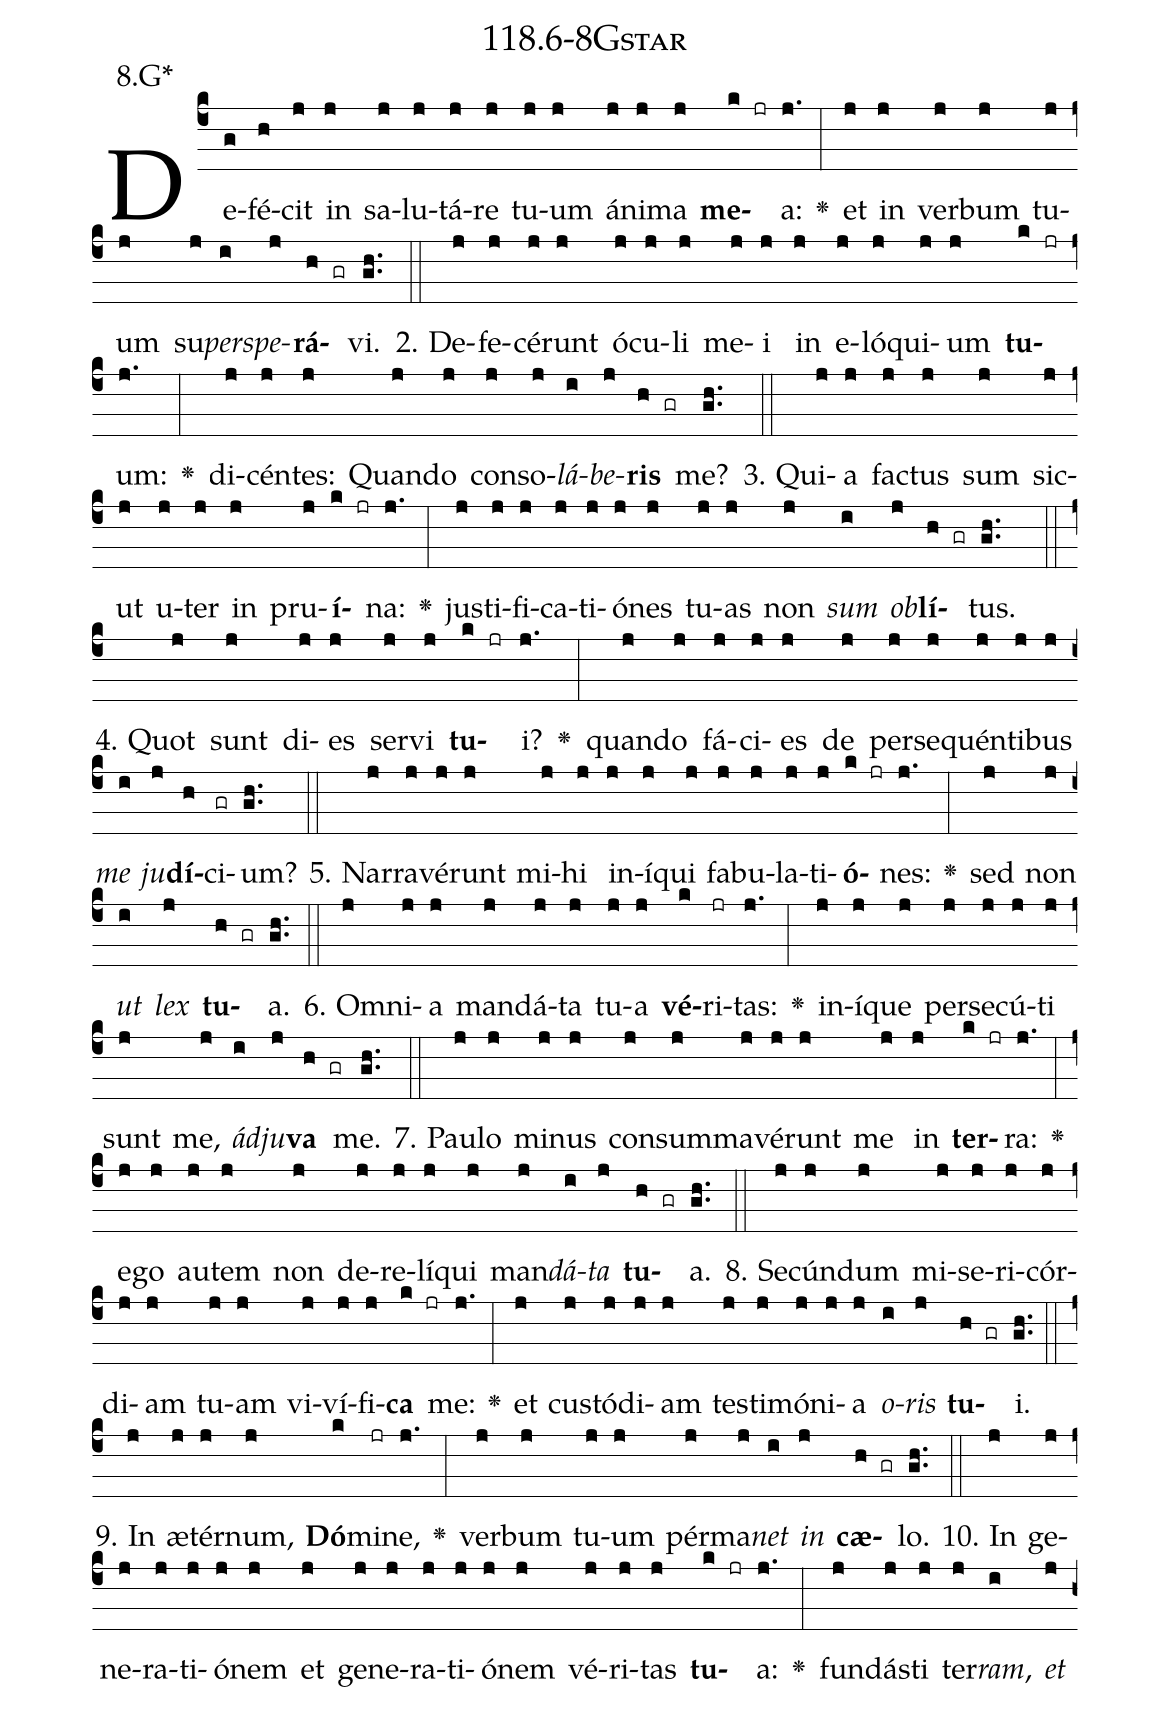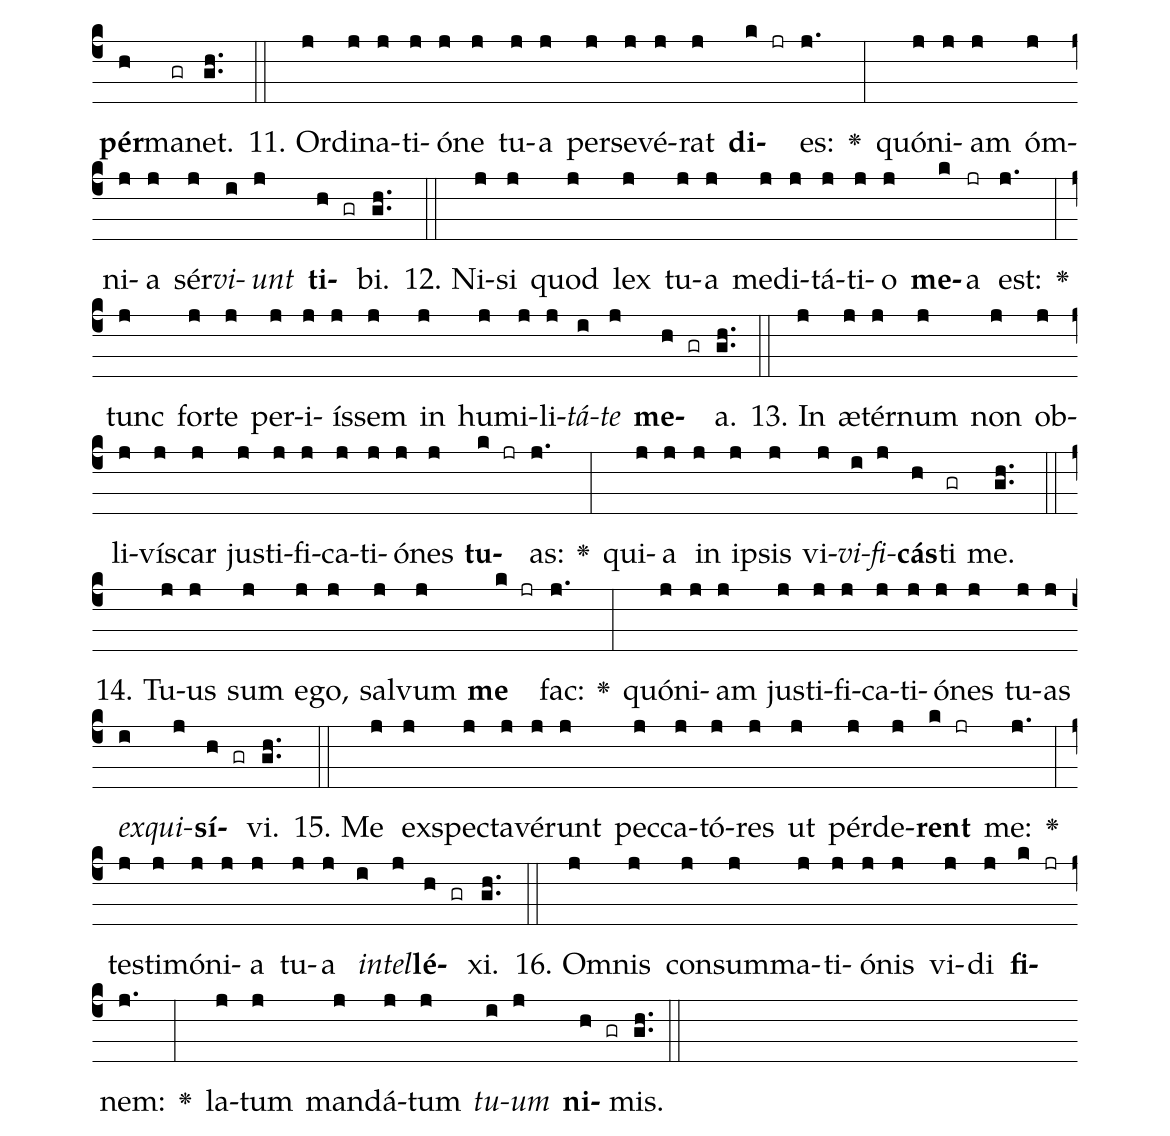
name: 118.6-8Gstar;
annotation: 8.G*;
%%
(c4)De(g)fé(h)cit(j) in(j) sa(j)lu(j)tá(j)re(j) tu(j)um(j) á(j)ni(j)ma(j) <b>me</b>(k jr)a:(j.) <v>\greheightstar</v>(:) et(j) in(j) ver(j)bum(j) tu(j)um(j) su(j)<i>per</i>(i)<i>spe</i>(j)<b>rá</b>(h gr)vi.(gh..) (::)
2. De(j)fe(j)cé(j)runt(j) ó(j)cu(j)li(j) me(j)i(j) in(j) e(j)ló(j)qui(j)um(j) <b>tu</b>(k jr)um:(j.) <v>\greheightstar</v>(:) di(j)cén(j)tes:(j) Quan(j)do(j) con(j)so(j)<i>lá</i>(i)<i>be</i>(j)<b>ris</b>(h gr) me?(gh..) (::)
3. Qui(j)a(j) fac(j)tus(j) sum(j) sic(j)ut(j) u(j)ter(j) in(j) pru(j)<b>í</b>(k jr)na:(j.) <v>\greheightstar</v>(:) jus(j)ti(j)fi(j)ca(j)ti(j)ó(j)nes(j) tu(j)as(j) non(j) <i>sum</i>(i) <i>ob</i>(j)<b>lí</b>(h gr)tus.(gh..) (::)
4. Quot(j) sunt(j) di(j)es(j) ser(j)vi(j) <b>tu</b>(k jr)i?(j.) <v>\greheightstar</v>(:) quan(j)do(j) fá(j)ci(j)es(j) de(j) per(j)se(j)quén(j)ti(j)bus(j) <i>me</i>(i) <i>ju</i>(j)<b>dí</b>(h)ci(gr)um?(gh..) (::)
5. Nar(j)ra(j)vé(j)runt(j) mi(j)hi(j) in(j)í(j)qui(j) fa(j)bu(j)la(j)ti(j)<b>ó</b>(k jr)nes:(j.) <v>\greheightstar</v>(:) sed(j) non(j) <i>ut</i>(i) <i>lex</i>(j) <b>tu</b>(h gr)a.(gh..) (::)
6. Om(j)ni(j)a(j) man(j)dá(j)ta(j) tu(j)a(j) <b>vé</b>(k)ri(jr)tas:(j.) <v>\greheightstar</v>(:) in(j)í(j)que(j) per(j)se(j)cú(j)ti(j) sunt(j) me,(j) <i>ád</i>(i)<i>ju</i>(j)<b>va</b>(h gr) me.(gh..) (::)
7. Pau(j)lo(j) mi(j)nus(j) con(j)sum(j)ma(j)vé(j)runt(j) me(j) in(j) <b>ter</b>(k jr)ra:(j.) <v>\greheightstar</v>(:) e(j)go(j) au(j)tem(j) non(j) de(j)re(j)lí(j)qui(j) man(j)<i>dá</i>(i)<i>ta</i>(j) <b>tu</b>(h gr)a.(gh..) (::)
8. Se(j)cún(j)dum(j) mi(j)se(j)ri(j)cór(j)di(j)am(j) tu(j)am(j) vi(j)ví(j)fi(j)<b>ca</b>(k jr) me:(j.) <v>\greheightstar</v>(:) et(j) cus(j)tó(j)di(j)am(j) tes(j)ti(j)mó(j)ni(j)a(j) <i>o</i>(i)<i>ris</i>(j) <b>tu</b>(h gr)i.(gh..) (::)
9. In(j) æ(j)tér(j)num,(j) <b>Dó</b>(k)mi(jr)ne,(j.) <v>\greheightstar</v>(:) ver(j)bum(j) tu(j)um(j) pér(j)ma(j)<i>net</i>(i) <i>in</i>(j) <b>cæ</b>(h gr)lo.(gh..) (::)
10. In(j) ge(j)ne(j)ra(j)ti(j)ó(j)nem(j) et(j) ge(j)ne(j)ra(j)ti(j)ó(j)nem(j) vé(j)ri(j)tas(j) <b>tu</b>(k jr)a:(j.) <v>\greheightstar</v>(:) fun(j)dás(j)ti(j) ter(j)<i>ram</i>,(i) <i>et</i>(j) <b>pér</b>(h)ma(gr)net.(gh..) (::)
11. Or(j)di(j)na(j)ti(j)ó(j)ne(j) tu(j)a(j) per(j)se(j)vé(j)rat(j) <b>di</b>(k jr)es:(j.) <v>\greheightstar</v>(:) quón(j)i(j)am(j) óm(j)ni(j)a(j) sér(j)<i>vi</i>(i)<i>unt</i>(j) <b>ti</b>(h gr)bi.(gh..) (::)
12. Ni(j)si(j) quod(j) lex(j) tu(j)a(j) me(j)di(j)tá(j)ti(j)o(j) <b>me</b>(k)a(jr) est:(j.) <v>\greheightstar</v>(:) tunc(j) for(j)te(j) per(j)i(j)ís(j)sem(j) in(j) hu(j)mi(j)li(j)<i>tá</i>(i)<i>te</i>(j) <b>me</b>(h gr)a.(gh..) (::)
13. In(j) æ(j)tér(j)num(j) non(j) ob(j)li(j)vís(j)car(j) jus(j)ti(j)fi(j)ca(j)ti(j)ó(j)nes(j) <b>tu</b>(k jr)as:(j.) <v>\greheightstar</v>(:) qui(j)a(j) in(j) ip(j)sis(j) vi(j)<i>vi</i>(i)<i>fi</i>(j)<b>cás</b>(h)ti(gr) me.(gh..) (::)
14. Tu(j)us(j) sum(j) e(j)go,(j) sal(j)vum(j) <b>me</b>(k jr) fac:(j.) <v>\greheightstar</v>(:) quón(j)i(j)am(j) jus(j)ti(j)fi(j)ca(j)ti(j)ó(j)nes(j) tu(j)as(j) <i>ex</i>(i)<i>qui</i>(j)<b>sí</b>(h gr)vi.(gh..) (::)
15. Me(j) ex(j)spec(j)ta(j)vé(j)runt(j) pec(j)ca(j)tó(j)res(j) ut(j) pér(j)de(j)<b>rent</b>(k jr) me:(j.) <v>\greheightstar</v>(:) tes(j)ti(j)mó(j)ni(j)a(j) tu(j)a(j) <i>in</i>(i)<i>tel</i>(j)<b>lé</b>(h gr)xi.(gh..) (::)
16. Om(j)nis(j) con(j)sum(j)ma(j)ti(j)ó(j)nis(j) vi(j)di(j) <b>fi</b>(k jr)nem:(j.) <v>\greheightstar</v>(:) la(j)tum(j) man(j)dá(j)tum(j) <i>tu</i>(i)<i>um</i>(j) <b>ni</b>(h gr)mis.(gh..) (::)
